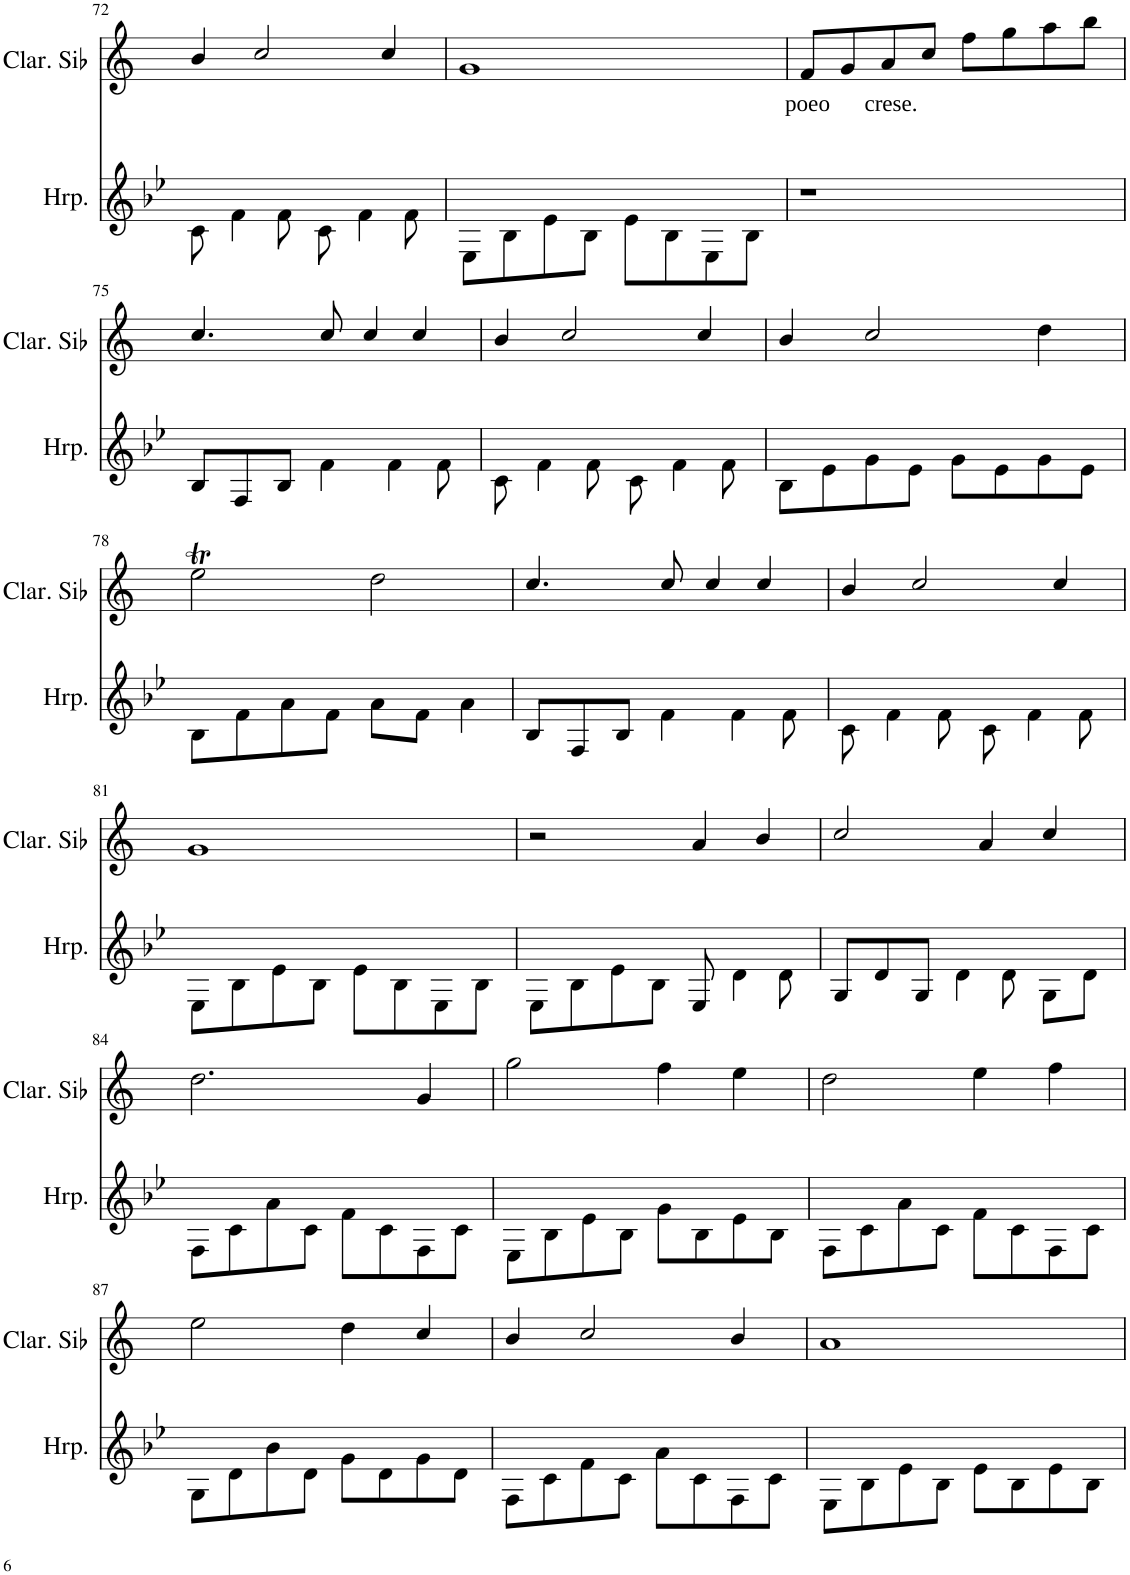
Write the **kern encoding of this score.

**kern	**kern	**text
*part2	*part1	*part1
*staff2	*staff1	*staff1
*I"Harpe	*I"Clarinette en Sib	*
*I'Hrp.	*I'Clar. Sib	*
!!LO:PB:g=z
*clefG2	*clefG2	*
*	*Trd1c2	*
*k[b-e-]	*k[]	*
*M4/4	*M4/4	*
=72	=72	=72
8c\	4b/	.
4f\	.	.
.	2cc/	.
8f\	.	.
8c\	.	.
4f\	.	.
.	4cc/	.
8f\	.	.
=73	=73	=73
8E-\L	1g	.
8B-\	.	.
8e-\	.	.
8B-\J	.	.
8e-\L	.	.
8B-\	.	.
8E-\	.	.
8B-\J	.	.
=74	=74	=74
!	!	!LO:LY:b
1r	8f/L	poeo
.	8g/	.
!	!	!LO:LY:b
.	8a/	crese.
.	8cc/J	.
.	8ff\L	.
.	8gg\	.
.	8aa\	.
.	8bb\J	.
!!LO:LB:g=z
=75	=75	=75
8B-/L	4.cc/	.
8F/	.	.
8B-/J	.	.
4f\	8cc/	.
.	4cc/	.
4f\	.	.
.	4cc/	.
8f\	.	.
=76	=76	=76
8c\	4b/	.
4f\	.	.
.	2cc/	.
8f\	.	.
8c\	.	.
4f\	.	.
.	4cc/	.
8f\	.	.
=77	=77	=77
8B-\L	4b/	.
8e-\	.	.
8g\	2cc/	.
8e-\J	.	.
8g\L	.	.
8e-\	.	.
8g\	4dd\	.
8e-\J	.	.
!!LO:LB:g=z
=78	=78	=78
8B-\L	2eet\	.
8f\	.	.
8a\	.	.
8f\J	.	.
8a\L	2dd\	.
8f\J	.	.
4a\	.	.
=79	=79	=79
8B-/L	4.cc/	.
8F/	.	.
8B-/J	.	.
4f\	8cc/	.
.	4cc/	.
4f\	.	.
.	4cc/	.
8f\	.	.
=80	=80	=80
8c\	4b/	.
4f\	.	.
.	2cc/	.
8f\	.	.
8c\	.	.
4f\	.	.
.	4cc/	.
8f\	.	.
!!LO:LB:g=z
=81	=81	=81
8E-\L	1g	.
8B-\	.	.
8e-\	.	.
8B-\J	.	.
8e-\L	.	.
8B-\	.	.
8E-\	.	.
8B-\J	.	.
=82	=82	=82
8E-\L	2r	.
8B-\	.	.
8e-\	.	.
8B-\J	.	.
8E-/	4a/	.
4d\	.	.
.	4b/	.
8d\	.	.
=83	=83	=83
8G/L	2cc/	.
8d/	.	.
8G/J	.	.
4d\	.	.
.	4a/	.
8d\	.	.
8G\L	4cc/	.
8d\J	.	.
!!LO:LB:g=z
=84	=84	=84
8F\L	2.dd\	.
8c\	.	.
8a\	.	.
8c\J	.	.
8f\L	.	.
8c\	.	.
8F\	4g/	.
8c\J	.	.
=85	=85	=85
8E-\L	2gg\	.
8B-\	.	.
8e-\	.	.
8B-\J	.	.
8g\L	4ff\	.
8B-\	.	.
8e-\	4ee\	.
8B-\J	.	.
=86	=86	=86
8F\L	2dd\	.
8c\	.	.
8a\	.	.
8c\J	.	.
8f\L	4ee\	.
8c\	.	.
8F\	4ff\	.
8c\J	.	.
!!LO:LB:g=z
=87	=87	=87
8G\L	2ee\	.
8d\	.	.
8b-\	.	.
8d\J	.	.
8g\L	4dd\	.
8d\	.	.
8g\	4cc/	.
8d\J	.	.
=88	=88	=88
8F\L	4b/	.
8c\	.	.
8f\	2cc/	.
8c\J	.	.
8a\L	.	.
8c\	.	.
8F\	4b/	.
8c\J	.	.
=89	=89	=89
8E-\L	1a	.
8B-\	.	.
8e-\	.	.
8B-\J	.	.
8e-\L	.	.
8B-\	.	.
8e-\	.	.
8B-\J	.	.
=	=	=
*-	*-	*-
